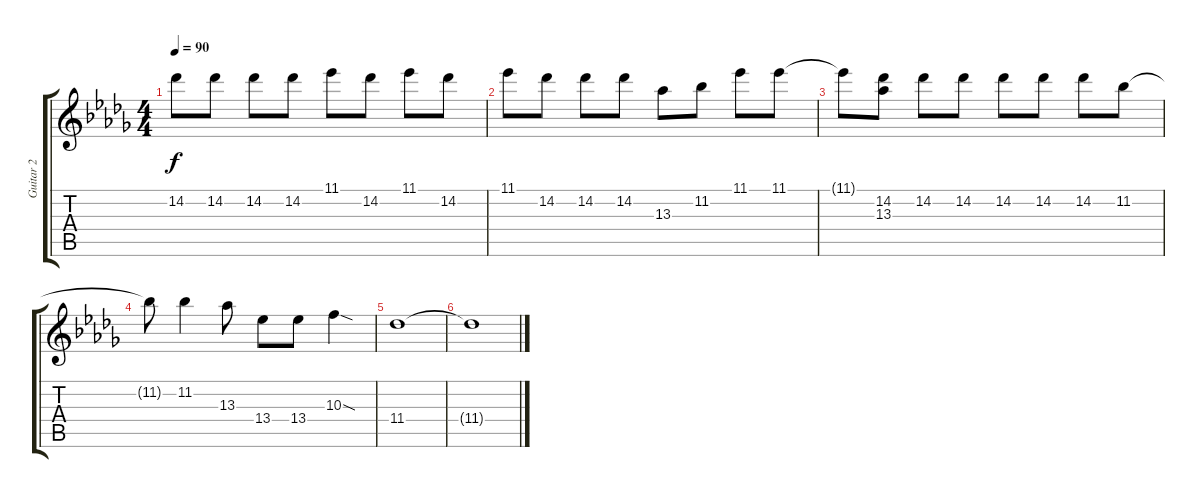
\track ("Guitar 2" "Guitar 2") {instrument acousticguitarnylon}
\staff {score tabs}
\tuning (E4 B3 G3 D3 A2 E2) {hide}
\ts (4 4)
\tempo 90
\clef g2
\ks db
14.2.8{dy f} 14.2.8 14.2.8 14.2.8 11.1.8 14.2.8 11.1.8 14.2.8 |
11.1.8 14.2.8 14.2.8 14.2.8 13.3.8 11.2.8 11.1.8 11.1.8 |
11.1{t}.8 (14.2 13.3).8 14.2.8 14.2.8 14.2.8 14.2.8 14.2.8 11.2.8 |
11.2{t}.8 11.2.4 13.3.8 13.4.8 13.4.8 10.3{sod}.4 |
11.4.1 |
11.4{t}.1
